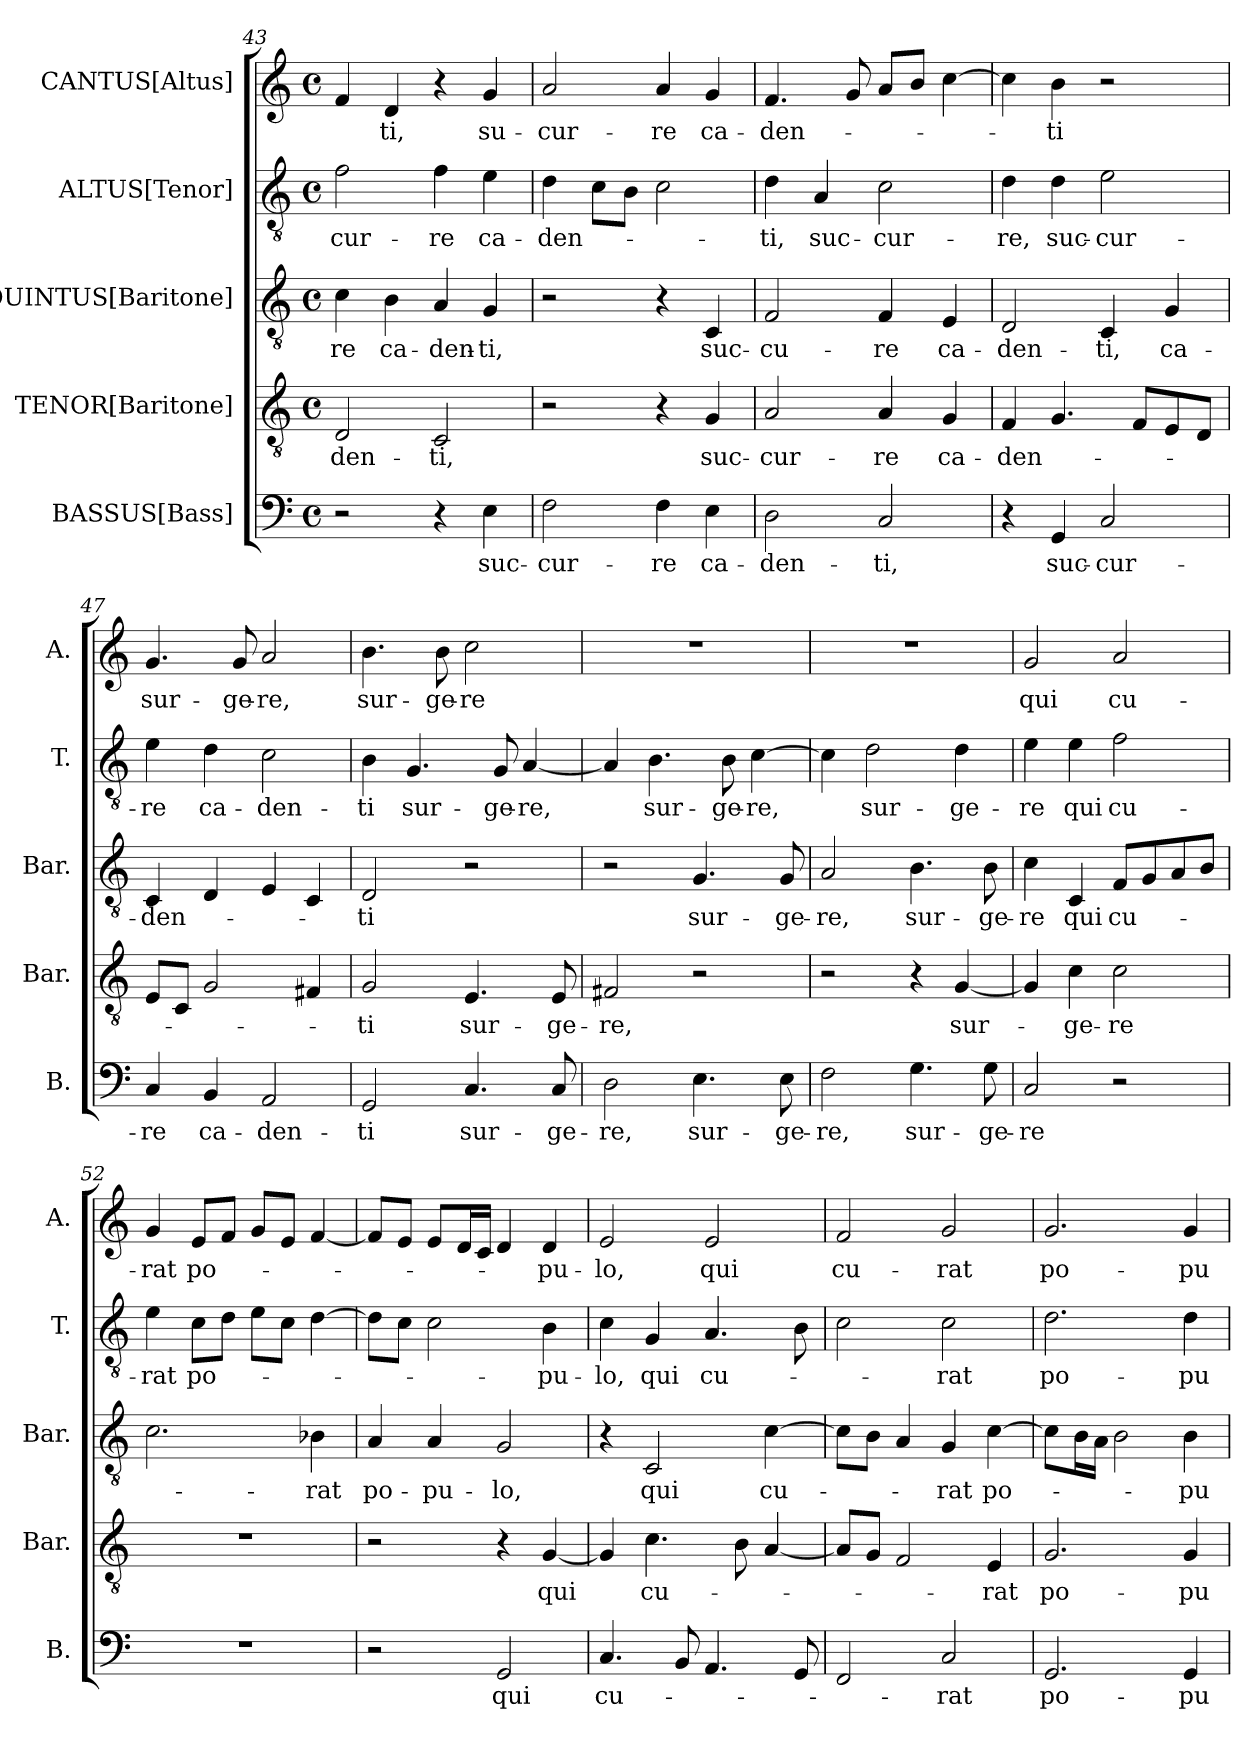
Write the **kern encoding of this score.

**kern	**text	**kern	**text	**kern	**text	**kern	**text	**kern	**text
*part5	*part5	*part4	*part4	*part3	*part3	*part2	*part2	*part1	*part1
*staff5	*staff5	*staff4	*staff4	*staff3	*staff3	*staff2	*staff2	*staff1	*staff1
*I"BASSUS[Bass]	*	*I"TENOR[Baritone]	*	*I"QUINTUS[Baritone]	*	*I"ALTUS[Tenor]	*	*I"CANTUS[Altus]	*
*I'B.	*	*I'Bar.	*	*I'Bar.	*	*I'T.	*	*I'A.	*
*clefF4	*	*clefGv2	*	*clefGv2	*	*clefGv2	*	*clefG2	*
*	*	*ITrd7c12	*	*ITrd7c12	*	*ITrd7c12	*	*	*
*k[]	*	*k[]	*	*k[]	*	*k[]	*	*k[]	*
*C:	*	*C:	*	*C:	*	*C:	*	*C:	*
*M4/4	*	*M4/4	*	*M4/4	*	*M4/4	*	*M4/4	*
*met(c)	*	*met(c)	*	*met(c)	*	*met(c)	*	*met(c)	*
=43	=43	=43	=43	=43	=43	=43	=43	=43	=43
!	!	!	!LO:LY:b	!	!LO:LY:b	!	!LO:LY:b	!	!
2r	.	2DD/	-den-	4C\	-re	2F\	-cur-	4f/	.
!	!	!	!	!	!LO:LY:b	!	!	!	!LO:LY:b
.	.	.	.	4BB\	ca-	.	.	4d/	-ti,
!	!	!	!LO:LY:b	!	!LO:LY:b	!	!LO:LY:b	!	!
4r	.	2CC/	-ti,	4AA/	-den-	4F\	-re	4r	.
!	!LO:LY:b	!	!	!	!LO:LY:b	!	!LO:LY:b	!	!LO:LY:b
4E\	suc-	.	.	4GG/	-ti,	4E\	ca-	4g/	su-
=44	=44	=44	=44	=44	=44	=44	=44	=44	=44
!	!LO:LY:b	!	!	!	!	!	!LO:LY:b	!	!LO:LY:b
2F\	-cur-	2r	.	2r	.	4D\	-den-	2a/	-cur-
.	.	.	.	.	.	8C\L	.	.	.
.	.	.	.	.	.	8BB\J	.	.	.
!	!LO:LY:b	!	!	!	!	!	!	!	!LO:LY:b
4F\	-re	4r	.	4r	.	2C\	.	4a/	-re
!	!LO:LY:b	!	!LO:LY:b	!	!LO:LY:b	!	!	!	!LO:LY:b
4E\	ca-	4GG/	suc-	4CC/	suc-	.	.	4g/	ca-
=45	=45	=45	=45	=45	=45	=45	=45	=45	=45
!	!LO:LY:b	!	!LO:LY:b	!	!LO:LY:b	!	!LO:LY:b	!	!LO:LY:b
2D\	-den-	2AA/	-cur-	2FF/	-cu-	4D\	-ti,	4.f/	-den-
!	!	!	!	!	!	!	!LO:LY:b	!	!
.	.	.	.	.	.	4AA/	suc-	.	.
.	.	.	.	.	.	.	.	8g/	.
!	!LO:LY:b	!	!LO:LY:b	!	!LO:LY:b	!	!LO:LY:b	!	!
2C/	-ti,	4AA/	-re	4FF/	-re	2C\	-cur-	8a/L	.
.	.	.	.	.	.	.	.	8b/J	.
!	!	!	!LO:LY:b	!	!LO:LY:b	!	!	!	!
.	.	4GG/	ca-	4EE/	ca-	.	.	[>4cc\	.
!!LO:PB:g=z
=46	=46	=46	=46	=46	=46	=46	=46	=46	=46
!	!	!	!LO:LY:b	!	!LO:LY:b	!	!LO:LY:b	!	!
4r	.	4FF/	-den-	2DD/	-den-	4D\	-re,	4cc\]	.
!	!LO:LY:b	!	!	!	!	!	!LO:LY:b	!	!LO:LY:b
4GG/	suc-	4.GG/	.	.	.	4D\	suc-	4b\	-ti
!	!LO:LY:b	!	!	!	!LO:LY:b	!	!LO:LY:b	!	!
2C/	-cur-	.	.	4CC/	-ti,	2E\	-cur-	2r	.
.	.	8FF/L	.	.	.	.	.	.	.
!	!	!	!	!	!LO:LY:b	!	!	!	!
.	.	8EE/	.	4GG/	ca-	.	.	.	.
.	.	8DD/J	.	.	.	.	.	.	.
=47	=47	=47	=47	=47	=47	=47	=47	=47	=47
!	!LO:LY:b	!	!	!	!LO:LY:b	!	!LO:LY:b	!	!LO:LY:b
4C/	-re	8EE/L	.	4CC/	-den-	4E\	-re	4.g/	sur-
.	.	8CC/J	.	.	.	.	.	.	.
!	!LO:LY:b	!	!	!	!	!	!LO:LY:b	!	!
4BB/	ca-	2GG/	.	4DD/	.	4D\	ca-	.	.
!	!	!	!	!	!	!	!	!	!LO:LY:b
.	.	.	.	.	.	.	.	8g/	-ge-
!	!LO:LY:b	!	!	!	!	!	!LO:LY:b	!	!LO:LY:b
2AA/	-den-	.	.	4EE/	.	2C\	-den-	2a/	-re,
.	.	4FF#X/	.	4CC/	.	.	.	.	.
=48	=48	=48	=48	=48	=48	=48	=48	=48	=48
!	!LO:LY:b	!	!LO:LY:b	!	!LO:LY:b	!	!LO:LY:b	!	!LO:LY:b
2GG/	-ti	2GG/	-ti	2DD/	-ti	4BB\	-ti	4.b\	sur-
!	!	!	!	!	!	!	!LO:LY:b	!	!
.	.	.	.	.	.	4.GG/	sur-	.	.
!	!	!	!	!	!	!	!	!	!LO:LY:b
.	.	.	.	.	.	.	.	8b\	-ge-
!	!LO:LY:b	!	!LO:LY:b	!	!	!	!	!	!LO:LY:b
4.C/	sur-	4.EE/	sur-	2r	.	.	.	2cc\	-re
!	!	!	!	!	!	!	!LO:LY:b	!	!
.	.	.	.	.	.	8GG/	-ge-	.	.
!	!	!	!	!	!	!	!LO:LY:b	!	!
.	.	.	.	.	.	[<4AA/	-re,	.	.
!	!LO:LY:b	!	!LO:LY:b	!	!	!	!	!	!
8C/	-ge-	8EE/	-ge-	.	.	.	.	.	.
=49	=49	=49	=49	=49	=49	=49	=49	=49	=49
!	!LO:LY:b	!	!LO:LY:b	!	!	!	!	!	!
2D\	-re,	2FF#X/	-re,	2r	.	4AA/]	.	1r	.
!	!	!	!	!	!	!	!LO:LY:b	!	!
.	.	.	.	.	.	4.BB\	sur-	.	.
!	!LO:LY:b	!	!	!	!LO:LY:b	!	!	!	!
4.E\	sur-	2r	.	4.GG/	sur-	.	.	.	.
!	!	!	!	!	!	!	!LO:LY:b	!	!
.	.	.	.	.	.	8BB\	-ge-	.	.
!	!	!	!	!	!	!	!LO:LY:b	!	!
.	.	.	.	.	.	[>4C\	-re,	.	.
!	!LO:LY:b	!	!	!	!LO:LY:b	!	!	!	!
8E\	-ge-	.	.	8GG/	-ge-	.	.	.	.
=50	=50	=50	=50	=50	=50	=50	=50	=50	=50
!	!LO:LY:b	!	!	!	!LO:LY:b	!	!	!	!
2F\	-re,	2r	.	2AA/	-re,	4C\]	.	1r	.
!	!	!	!	!	!	!	!LO:LY:b	!	!
.	.	.	.	.	.	2D\	sur-	.	.
!	!LO:LY:b	!	!	!	!LO:LY:b	!	!	!	!
4.G\	sur-	4r	.	4.BB\	sur-	.	.	.	.
!	!	!	!LO:LY:b	!	!	!	!LO:LY:b	!	!
.	.	[<4GG/	sur-	.	.	4D\	-ge-	.	.
!	!LO:LY:b	!	!	!	!LO:LY:b	!	!	!	!
8G\	-ge-	.	.	8BB\	-ge-	.	.	.	.
=51	=51	=51	=51	=51	=51	=51	=51	=51	=51
!	!LO:LY:b	!	!	!	!LO:LY:b	!	!LO:LY:b	!	!LO:LY:b
2C/	-re	4GG/]	.	4C\	-re	4E\	-re	2g/	qui
!	!	!	!LO:LY:b	!	!LO:LY:b	!	!LO:LY:b	!	!
.	.	4C\	-ge-	4CC/	qui	4E\	qui	.	.
!	!	!	!LO:LY:b	!	!LO:LY:b	!	!LO:LY:b	!	!LO:LY:b
2r	.	2C\	-re	8FF/L	cu-	2F\	cu-	2a/	cu-
.	.	.	.	8GG/	.	.	.	.	.
.	.	.	.	8AA/	.	.	.	.	.
.	.	.	.	8BB/J	.	.	.	.	.
!!LO:LB:g=z
=52	=52	=52	=52	=52	=52	=52	=52	=52	=52
!	!	!	!	!	!	!	!LO:LY:b	!	!LO:LY:b
1r	.	1r	.	2.C\	.	4E\	-rat	4g/	-rat
!	!	!	!	!	!	!	!LO:LY:b	!	!LO:LY:b
.	.	.	.	.	.	8C\L	po-	8e/L	po-
.	.	.	.	.	.	8D\J	.	8f/J	.
.	.	.	.	.	.	8E\L	.	8g/L	.
.	.	.	.	.	.	8C\J	.	8e/J	.
!	!	!	!	!	!LO:LY:b	!	!	!	!
.	.	.	.	4BB-X\	-rat	[>4D\	.	[<4f/	.
=53	=53	=53	=53	=53	=53	=53	=53	=53	=53
!	!	!	!	!	!LO:LY:b	!	!	!	!
2r	.	2r	.	4AA/	po-	8D\L]	.	8f/L]	.
.	.	.	.	.	.	8C\J	.	8e/J	.
!	!	!	!	!	!LO:LY:b	!	!	!	!
.	.	.	.	4AA/	-pu-	2C\	.	8e/L	.
.	.	.	.	.	.	.	.	16d/L	.
.	.	.	.	.	.	.	.	16c/JJ	.
!	!LO:LY:b	!	!	!	!LO:LY:b	!	!	!	!
2GG/	qui	4r	.	2GG/	-lo,	.	.	4d/	.
!	!	!	!LO:LY:b	!	!	!	!LO:LY:b	!	!LO:LY:b
.	.	[<4GG/	qui	.	.	4BB\	-pu-	4d/	-pu-
=54	=54	=54	=54	=54	=54	=54	=54	=54	=54
!	!LO:LY:b	!	!	!	!	!	!LO:LY:b	!	!LO:LY:b
4.C/	cu-	4GG/]	.	4r	.	4C\	-lo,	2e/	-lo,
!	!	!	!LO:LY:b	!	!LO:LY:b	!	!LO:LY:b	!	!
.	.	4.C\	cu-	2CC/	qui	4GG/	qui	.	.
8BB/	.	.	.	.	.	.	.	.	.
!	!	!	!	!	!	!	!LO:LY:b	!	!LO:LY:b
4.AA/	.	.	.	.	.	4.AA/	cu-	2e/	qui
.	.	8BB\	.	.	.	.	.	.	.
!	!	!	!	!	!LO:LY:b	!	!	!	!
.	.	[<4AA/	.	[>4C\	cu-	.	.	.	.
8GG/	.	.	.	.	.	8BB\	.	.	.
=55	=55	=55	=55	=55	=55	=55	=55	=55	=55
!	!	!	!	!	!	!	!	!	!LO:LY:b
2FF/	.	8AA/L]	.	8C\L]	.	2C\	.	2f/	cu-
.	.	8GG/J	.	8BB\J	.	.	.	.	.
.	.	2FF/	.	4AA/	.	.	.	.	.
!	!LO:LY:b	!	!	!	!LO:LY:b	!	!LO:LY:b	!	!LO:LY:b
2C/	-rat	.	.	4GG/	-rat	2C\	-rat	2g/	-rat
!	!	!	!LO:LY:b	!	!LO:LY:b	!	!	!	!
.	.	4EE/	-rat	[>4C\	po-	.	.	.	.
=56	=56	=56	=56	=56	=56	=56	=56	=56	=56
!	!LO:LY:b	!	!LO:LY:b	!	!	!	!LO:LY:b	!	!LO:LY:b
2.GG/	po-	2.GG/	po-	8C\L]	.	2.D\	po-	2.g/	po-
.	.	.	.	16BB\L	.	.	.	.	.
.	.	.	.	16AA\JJ	.	.	.	.	.
.	.	.	.	2BB\	.	.	.	.	.
!	!LO:LY:b	!	!LO:LY:b	!	!LO:LY:b	!	!LO:LY:b	!	!LO:LY:b
4GG/	-pu-	4GG/	-pu-	4BB\	-pu-	4D\	-pu-	4g/	-pu-
=	=	=	=	=	=	=	=	=	=
*-	*-	*-	*-	*-	*-	*-	*-	*-	*-
